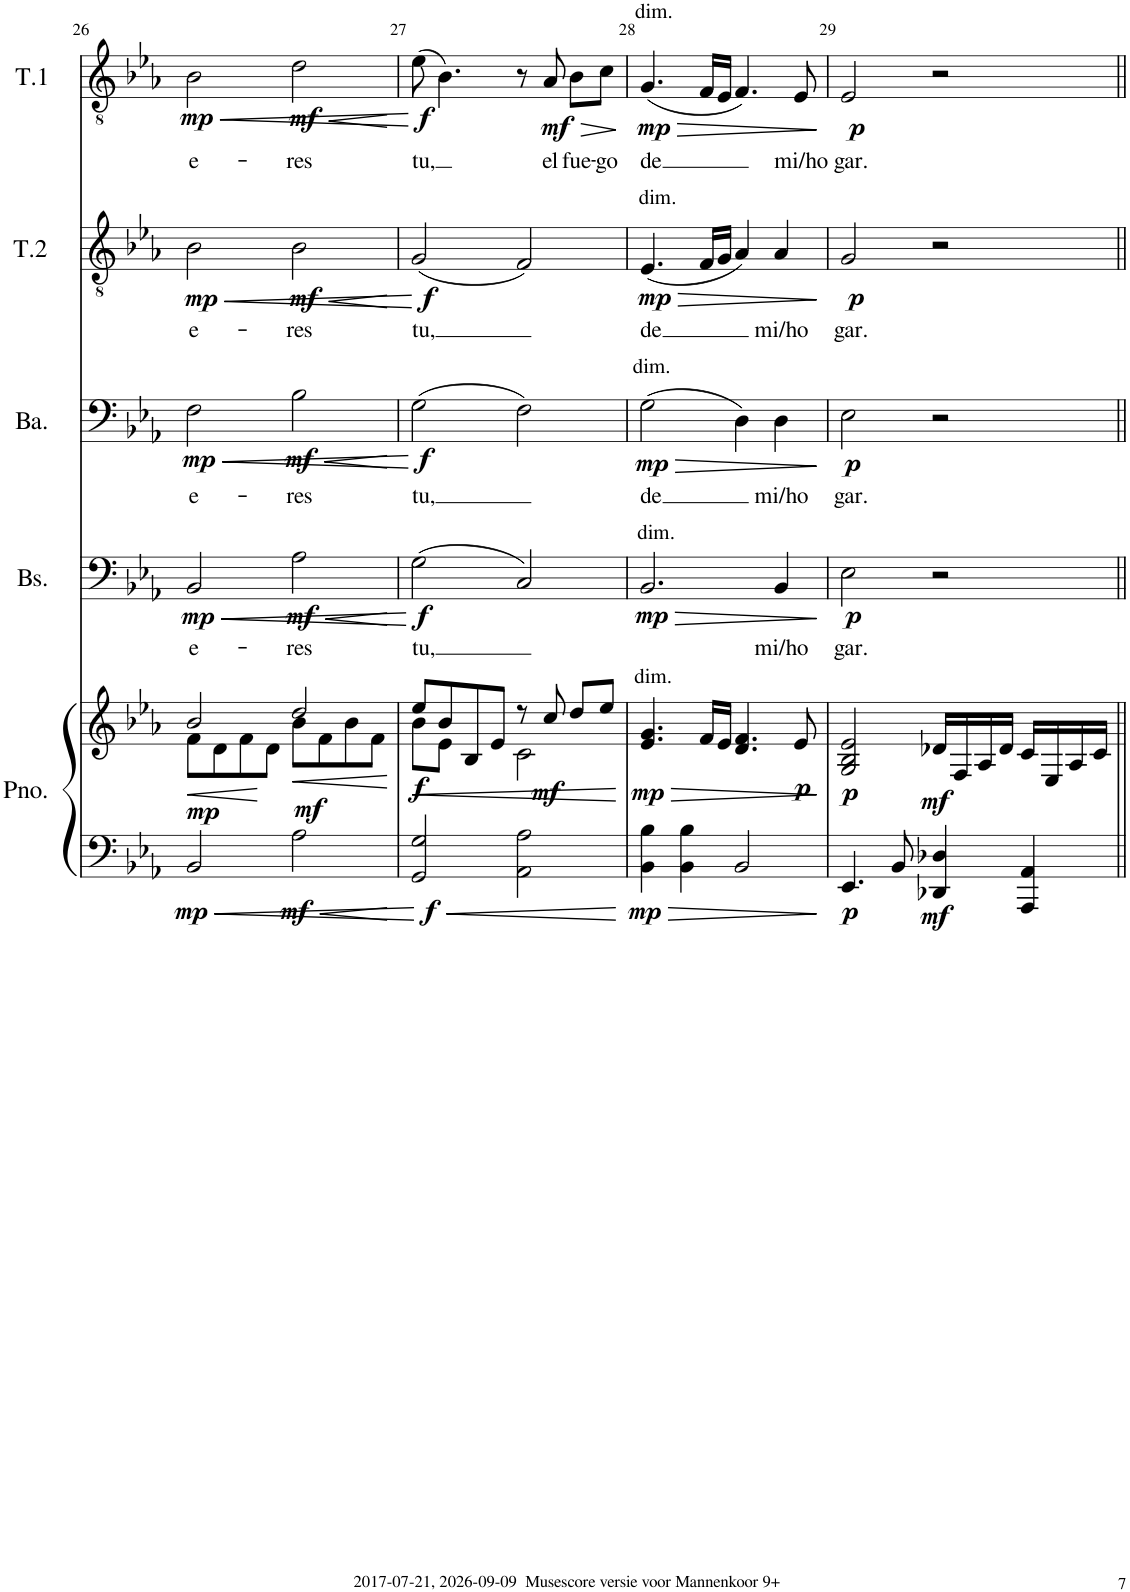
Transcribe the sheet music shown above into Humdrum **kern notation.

**kern	**kern	**dynam	**kern	**text	**dynam	**kern	**text	**dynam	**kern	**text	**dynam	**kern	**text	**dynam
*part5	*part5	*part5	*part4	*part4	*part4	*part3	*part3	*part3	*part2	*part2	*part2	*part1	*part1	*part1
*staff6	*staff5	*staff5/6	*staff4	*staff4	*staff4	*staff3	*staff3	*staff3	*staff2	*staff2	*staff2	*staff1	*staff1	*staff1
*I"Piano	*	*	*I"Bas	*	*	*I"Bariton	*	*	*I"Tenor 2	*	*	*I"Tenor 1	*	*
*I'Pno.	*	*	*I'Bs.	*	*	*I'Ba.	*	*	*I'T.2	*	*	*I'T.1	*	*
!!LO:PB:g=z
*clefF4	*clefG2	*	*clefF4	*	*	*clefF4	*	*	*clefGv2	*	*	*clefGv2	*	*
*k[b-e-a-]	*k[b-e-a-]	*	*k[b-e-a-]	*	*	*k[b-e-a-]	*	*	*k[b-e-a-]	*	*	*k[b-e-a-]	*	*
*M4/4	*M4/4	*	*M4/4	*	*	*M4/4	*	*	*M4/4	*	*	*M4/4	*	*
=26	=26	=26	=26	=26	=26	=26	=26	=26	=26	=26	=26	=26	=26	=26
!	!	!LO:HP:b	!	!LO:LY:b	!LO:HP:b	!	!LO:LY:b	!LO:HP:b	!	!LO:LY:b	!LO:HP:b	!	!LO:LY:b	!LO:HP:b
*	*^	*	*	*	*	*	*	*	*	*	*	*	*	*
!	!	!	!LO:DY:n=1:a=2	!	!	!	!	!	!	!	!	!	!	!	!
!	!	!	!LO:DY:n=2:b=2	!	!	!LO:DY:n=1:b	!	!	!LO:DY:n=1:b	!	!	!LO:DY:n=1:b	!	!	!LO:DY:n=1:b
2BB-/	2b-/	8f\L	< mp mp	2BB-/	e-	< mp	2F\	e-	< mp	2B-\	e-	< mp	2B-\	e-	< mp
.	.	8d\	.	.	.	.	.	.	.	.	.	.	.	.	.
.	.	8f\	.	.	.	.	.	.	.	.	.	.	.	.	.
.	.	8d\J	.	.	.	.	.	.	.	.	.	.	.	.	.
!	!	!	!LO:HP:b	!	!LO:LY:b	!LO:HP:b	!	!LO:LY:b	!LO:HP:b	!	!LO:LY:b	!LO:HP:b	!	!LO:LY:b	!LO:HP:b
!	!	!	!LO:DY:n=3:a=2	!	!	!	!	!	!	!	!	!	!	!	!
!	!	!	!LO:DY:n=4:b=2	!	!	!LO:DY:n=2:b	!	!	!LO:DY:n=2:b	!	!	!LO:DY:n=2:b	!	!	!LO:DY:n=2:b
2A-\	2dd/	8b-\L	< mf mf	2A-\	-res	< mf	2B-\	-res	< mf	2B-\	-res	< mf	2d\	-res	< mf
.	.	8f\	.	.	.	.	.	.	.	.	.	.	.	.	.
.	.	8b-\	.	.	.	.	.	.	.	.	.	.	.	.	.
.	.	8f\J	.	.	.	.	.	.	.	.	.	.	.	.	.
*	*v	*v	*	*	*	*	*	*	*	*	*	*	*	*	*
.	.	[ [	.	.	[ [	.	.	[ [	.	.	[ [	.	.	[ [
=27	=27	=27	=27	=27	=27	=27	=27	=27	=27	=27	=27	=27	=27	=27
!	!	!LO:HP:b	!	!LO:LY:b	!	!	!LO:LY:b	!	!	!LO:LY:b	!	!	!LO:LY:b	!
*	*^	*	*	*	*	*	*	*	*	*	*	*	*	*
!	!	!	!LO:DY:n=1:b=2	!	!	!	!	!	!	!	!	!	!	!	!
!	!	!	!LO:DY:n=2:b	!	!	!LO:DY:b	!	!	!LO:DY:b	!	!	!LO:DY:b	!	!	!LO:DY:b
2GG/ 2G/	8ee-/L	8b-\L	< f f	(2G\	tu,	f	(2G\	tu,	f	(2G/	tu,	f	(8e-\	tu,	f
.	8b-/	8e-\J	.	.	.	.	.	.	.	.	.	.	4.B-\)	.	.
.	8B-/	4ryy	.	.	.	.	.	.	.	.	.	.	.	.	.
.	8e-/J	.	.	.	.	.	.	.	.	.	.	.	.	.	.
2AA-\ 2A-\	8r	2c\	.	2C/)	.	.	2F\)	.	.	2F/)	.	.	8r	.	.
!	!	!	!LO:DY:n=3:b	!	!	!	!	!	!	!	!	!	!	!LO:LY:b	!LO:HP:b
!	!	!	!	!	!	!	!	!	!	!	!	!	!	!	!LO:DY:n=1:b
.	8cc/	.	mf	.	.	.	.	.	.	.	.	.	8A-/	el	> mf
!	!	!	!	!	!	!	!	!	!	!	!	!	!	!LO:LY:b	!
.	8dd/L	.	.	.	.	.	.	.	.	.	.	.	8B-\L	fue-	.
!	!	!	!	!	!	!	!	!	!	!	!	!	!	!LO:LY:b	!
.	8ee-/J	.	.	.	.	.	.	.	.	.	.	.	8c\J	-go	.
*	*v	*v	*	*	*	*	*	*	*	*	*	*	*	*	*
.	.	[	.	.	.	.	.	.	.	.	.	.	.	]
=28	=28	=28	=28	=28	=28	=28	=28	=28	=28	=28	=28	=28	=28	=28
!	!	!	!	!	!	!	!	!	!	!	!	!LO:TX:a:t=dim.	!	!
!	!	!	!	!	!	!	!	!	!LO:TX:a:t=dim.	!	!	!	!	!
!	!	!	!	!	!	!LO:TX:a:t=dim.	!	!	!	!	!	!	!	!
!	!	!	!LO:TX:a:t=dim.	!	!	!	!	!	!	!	!	!	!	!
!	!LO:TX:a:t=dim.	!	!	!	!	!	!	!	!	!	!	!	!	!
!	!	!LO:HP:b	!	!	!LO:HP:b	!	!LO:LY:b	!LO:HP:b	!	!LO:LY:b	!LO:HP:b	!	!LO:LY:b	!LO:HP:b
!	!	!LO:DY:n=1:b=2	!	!	!	!	!	!	!	!	!	!	!	!
!	!	!LO:DY:n=2:b	!	!	!LO:DY:n=1:b	!	!	!LO:DY:n=1:b	!	!	!LO:DY:n=1:b	!	!	!LO:DY:n=1:b
4BB-\ 4B-\	4.e-/ 4.g/	> mp mp	2.BB-/	.	> mp	(2G\	de	> mp	(4.E-/	de	> mp	(4.G/	de	> mp
4BB-\ 4B-\	.	.	.	.	.	.	.	.	.	.	.	.	.	.
.	16f/LL	.	.	.	.	.	.	.	16F/LL	.	.	16F/LL	.	.
.	16e-/JJ	.	.	.	.	.	.	.	16G/JJ	.	.	16E-/JJ	.	.
2BB-/	4.d/ 4.f/	.	.	.	.	4D\)	.	.	4A-/)	.	.	4.F/)	.	.
!	!	!	!	!LO:LY:b	!	!	!LO:LY:b	!	!	!LO:LY:b	!	!	!	!
.	.	.	4BB-/	mi/ho	.	4D\	mi/ho	.	4A-/	mi/ho	.	.	.	.
!	!	!LO:DY:n=3:b	!	!	!	!	!	!	!	!	!	!	!LO:LY:b	!
.	8e-/	p	.	.	.	.	.	.	.	.	.	8E-/	mi/ho	.
.	.	]	.	.	]	.	.	]	.	.	]	.	.	]
=29	=29	=29	=29	=29	=29	=29	=29	=29	=29	=29	=29	=29	=29	=29
!	!	!LO:DY:b=2	!	!LO:LY:b	!	!	!LO:LY:b	!	!	!LO:LY:b	!	!	!LO:LY:b	!
!	!	!LO:DY:n=1:b	!	!	!LO:DY:b	!	!	!LO:DY:b	!	!	!LO:DY:b	!	!	!LO:DY:b
4.EE-/	2G/ 2B-/ 2e-/	p p	2E-\	gar.	p	2E-\	gar.	p	2G/	gar.	p	2E-/	gar.	p
8BB-/	.	.	.	.	.	.	.	.	.	.	.	.	.	.
!	!	!LO:DY:n=2:b=2	!	!	!	!	!	!	!	!	!	!	!	!
!	!	!LO:DY:n=3:b	!	!	!	!	!	!	!	!	!	!	!	!
4DD-X/ 4D-X/	16d-X/LL	mf mf	2r	.	.	2r	.	.	2r	.	.	2r	.	.
.	16F/	.	.	.	.	.	.	.	.	.	.	.	.	.
.	16A-/	.	.	.	.	.	.	.	.	.	.	.	.	.
.	16d-/JJ	.	.	.	.	.	.	.	.	.	.	.	.	.
4AAA-/ 4AA-/	16c/LL	.	.	.	.	.	.	.	.	.	.	.	.	.
.	16E-/	.	.	.	.	.	.	.	.	.	.	.	.	.
.	16A-/	.	.	.	.	.	.	.	.	.	.	.	.	.
.	16c/JJ	.	.	.	.	.	.	.	.	.	.	.	.	.
=||	=||	=||	=||	=||	=||	=||	=||	=||	=||	=||	=||	=||	=||	=||
*-	*-	*-	*-	*-	*-	*-	*-	*-	*-	*-	*-	*-	*-	*-
